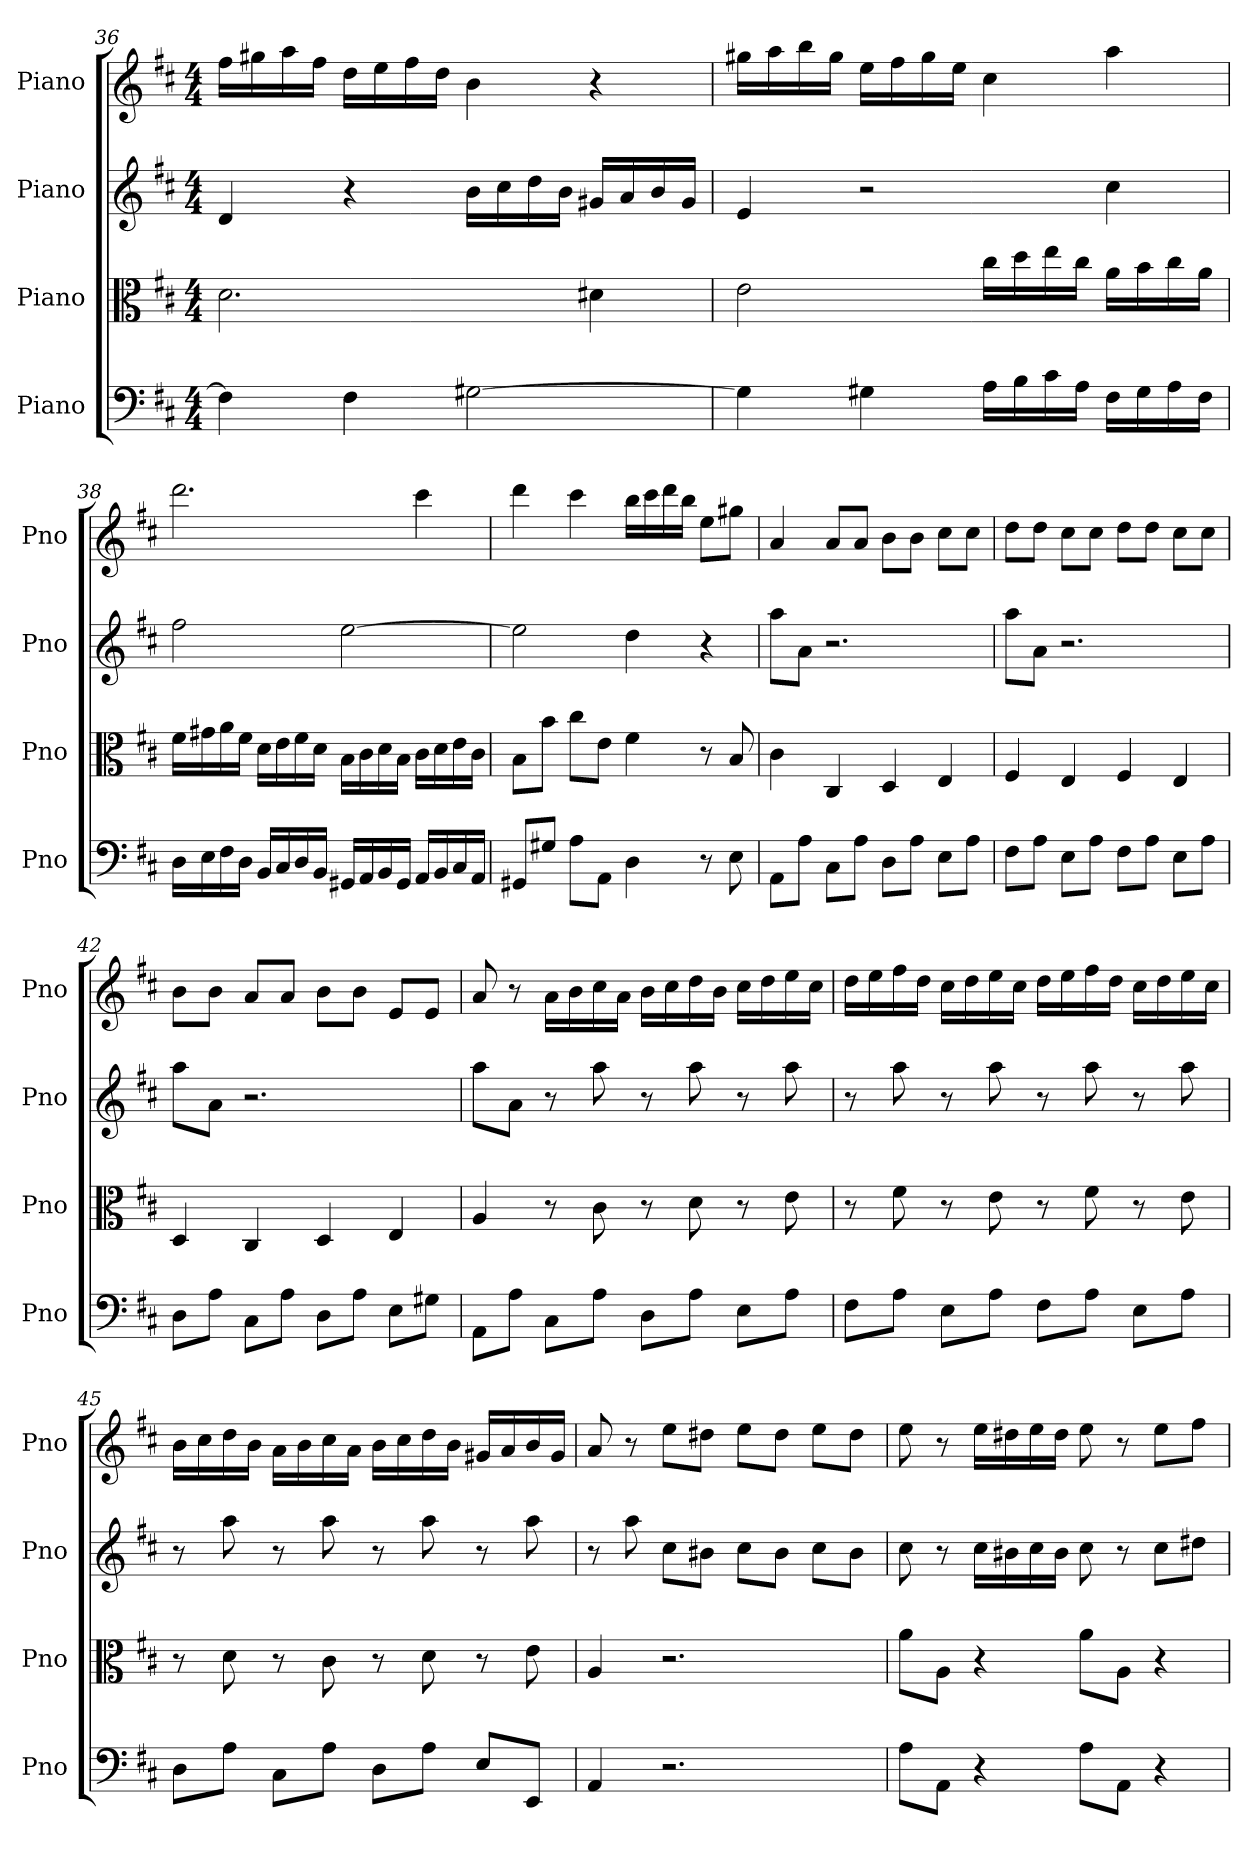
**kern	**kern	**kern	**kern
*part4	*part3	*part2	*part1
*staff4	*staff3	*staff2	*staff1
*I"Piano	*I"Piano	*I"Piano	*I"Piano
*I'Pno	*I'Pno	*I'Pno	*I'Pno
!!LO:PB:g=z
*clefF4	*clefC3	*clefG2	*clefG2
*k[f#c#]	*k[f#c#]	*k[f#c#]	*k[f#c#]
*M4/4	*M4/4	*M4/4	*M4/4
=36	=36	=36	=36
4F#\]	2.d\	4d/	16ff#\LL
.	.	.	16gg#X\
.	.	.	16aa\
.	.	.	16ff#\JJ
4F#\	.	4r	16dd\LL
.	.	.	16ee\
.	.	.	16ff#\
.	.	.	16dd\JJ
[2G#X\	.	16b\LL	4b\
.	.	16cc#\	.
.	.	16dd\	.
.	.	16b\JJ	.
.	4d#X\	16g#X/LL	4r
.	.	16a/	.
.	.	16b/	.
.	.	16g#/JJ	.
=37	=37	=37	=37
4G#\]	2e\	4e/	16gg#X\LL
.	.	.	16aa\
.	.	.	16bb\
.	.	.	16gg#\JJ
4G#X\	.	2r	16ee\LL
.	.	.	16ff#\
.	.	.	16gg#\
.	.	.	16ee\JJ
16A\LL	16cc#\LL	.	4cc#\
16B\	16dd\	.	.
16c#\	16ee\	.	.
16A\JJ	16cc#\JJ	.	.
16F#\LL	16a\LL	4cc#\	4aa\
16G#\	16b\	.	.
16A\	16cc#\	.	.
16F#\JJ	16a\JJ	.	.
!!LO:LB:g=z
=38	=38	=38	=38
16D\LL	16f#\LL	2ff#\	2.ddd\
16E\	16g#X\	.	.
16F#\	16a\	.	.
16D\JJ	16f#\JJ	.	.
16BB/LL	16d\LL	.	.
16C#/	16e\	.	.
16D/	16f#\	.	.
16BB/JJ	16d\JJ	.	.
16GG#X/LL	16B\LL	[2ee\	.
16AA/	16c#\	.	.
16BB/	16d\	.	.
16GG#/JJ	16B\JJ	.	.
16AA/LL	16c#\LL	.	4ccc#\
16BB/	16d\	.	.
16C#/	16e\	.	.
16AA/JJ	16c#\JJ	.	.
=39	=39	=39	=39
8GG#X/L	8B\L	2ee\]	4ddd\
8G#X/J	8b\J	.	.
8A\L	8cc#\L	.	4ccc#\
8AA\J	8e\J	.	.
4D\	4f#\	4dd\	16bb\LL
.	.	.	16ccc#\
.	.	.	16ddd\
.	.	.	16bb\JJ
8r	8r	4r	8ee\L
8E\	8B/	.	8gg#X\J
=40	=40	=40	=40
8AA\L	4c#\	8aa\L	4a/
8A\J	.	8a\J	.
8C#\L	4C#/	2.r	8a/L
8A\J	.	.	8a/J
8D\L	4D/	.	8b\L
8A\J	.	.	8b\J
8E\L	4E/	.	8cc#\L
8A\J	.	.	8cc#\J
!!LO:LB:g=z
=41	=41	=41	=41
8F#\L	4F#/	8aa\L	8dd\L
8A\J	.	8a\J	8dd\J
8E\L	4E/	2.r	8cc#\L
8A\J	.	.	8cc#\J
8F#\L	4F#/	.	8dd\L
8A\J	.	.	8dd\J
8E\L	4E/	.	8cc#\L
8A\J	.	.	8cc#\J
=42	=42	=42	=42
8D\L	4D/	8aa\L	8b\L
8A\J	.	8a\J	8b\J
8C#\L	4C#/	2.r	8a/L
8A\J	.	.	8a/J
8D\L	4D/	.	8b\L
8A\J	.	.	8b\J
8E\L	4E/	.	8e/L
8G#X\J	.	.	8e/J
=43	=43	=43	=43
8AA\L	4A/	8aa\L	8a/
8A\J	.	8a\J	8r
8C#\L	8r	8r	16a\LL
.	.	.	16b\
8A\J	8c#\	8aa\	16cc#\
.	.	.	16a\JJ
8D\L	8r	8r	16b\LL
.	.	.	16cc#\
8A\J	8d\	8aa\	16dd\
.	.	.	16b\JJ
8E\L	8r	8r	16cc#\LL
.	.	.	16dd\
8A\J	8e\	8aa\	16ee\
.	.	.	16cc#\JJ
!!LO:PB:g=z
=44	=44	=44	=44
8F#\L	8r	8r	16dd\LL
.	.	.	16ee\
8A\J	8f#\	8aa\	16ff#\
.	.	.	16dd\JJ
8E\L	8r	8r	16cc#\LL
.	.	.	16dd\
8A\J	8e\	8aa\	16ee\
.	.	.	16cc#\JJ
8F#\L	8r	8r	16dd\LL
.	.	.	16ee\
8A\J	8f#\	8aa\	16ff#\
.	.	.	16dd\JJ
8E\L	8r	8r	16cc#\LL
.	.	.	16dd\
8A\J	8e\	8aa\	16ee\
.	.	.	16cc#\JJ
=45	=45	=45	=45
8D\L	8r	8r	16b\LL
.	.	.	16cc#\
8A\J	8d\	8aa\	16dd\
.	.	.	16b\JJ
8C#\L	8r	8r	16a\LL
.	.	.	16b\
8A\J	8c#\	8aa\	16cc#\
.	.	.	16a\JJ
8D\L	8r	8r	16b\LL
.	.	.	16cc#\
8A\J	8d\	8aa\	16dd\
.	.	.	16b\JJ
8E/L	8r	8r	16g#X/LL
.	.	.	16a/
8EE/J	8e\	8aa\	16b/
.	.	.	16g#/JJ
=46	=46	=46	=46
4AA/	4A/	8r	8a/
.	.	8aa\	8r
2.r	2.r	8cc#\L	8ee\L
.	.	8b#X\J	8dd#X\J
.	.	8cc#\L	8ee\L
.	.	8b#\J	8dd#\J
.	.	8cc#\L	8ee\L
.	.	8b#\J	8dd#\J
!!LO:LB:g=z
=47	=47	=47	=47
8A\L	8a\L	8cc#\	8ee\
8AA\J	8A\J	8r	8r
4r	4r	16cc#\LL	16ee\LL
.	.	16b#X\	16dd#X\
.	.	16cc#\	16ee\
.	.	16b#\JJ	16dd#\JJ
8A\L	8a\L	8cc#\	8ee\
8AA\J	8A\J	8r	8r
4r	4r	8cc#\L	8ee\L
.	.	8dd#X\J	8ff#\J
=	=	=	=
*-	*-	*-	*-
